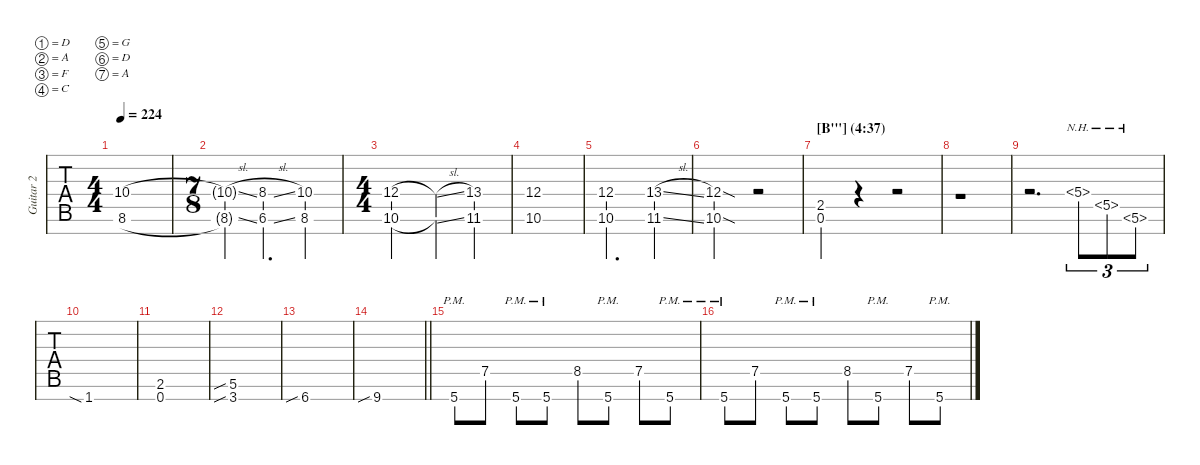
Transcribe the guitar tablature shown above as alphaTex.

\defaultSystemsLayout 2
\hideDynamics
\bracketExtendMode nobrackets
\multiTrackTrackNamePolicy allsystems
\firstSystemTrackNameMode fullname
\otherSystemsTrackNameMode fullname
\otherSystemsTrackNameOrientation horizontal
\track ("Guitar 2" "Gtr. 2") {instrument distortionguitar}
\staff {tabs}
\tuning (D4 A3 F3 C3 G2 D2 A1)
\ts (4 4)
\scale
1.00111
\tempo 224
\accidentals auto
\clef g2
\ottava regular
\simile none
\ks aminor
(10.4 8.6).1{dy f} |
\ts (7 8)
\scale
1.00063 (10.4{sl t} 8.6{sl t}).4 (8.4{sl acc b} 6.6{sl acc b}).4{d} (10.4 8.6).4 |
\ts (4 4)
\scale
0.998864 (12.4 10.6).2 (12.4{sl t} 10.6{sl t}).4 (13.4{acc b} 11.6{acc b}).4 |
\scale
0.998855 (12.4 10.6).1 |
\scale
1.00155 (12.4 10.6).2{d} (13.4{sl acc b} 11.6{sl acc b}).4 |
\scale
1.00074 (12.4{sod} 10.6{sod}).2 r.2 |
\section ("" "[B'''] (4:37)")
\scale
0.998027 (2.5{st} 0.6{st}).4 r.4 r.2 |
\scale
1.00245 r.1 |
\scale
0.99976 r.2{d} 5.4{nh}.8{tu (3 2)} 5.5{nh}.8{tu (3 2)} 5.6{nh}.8{tu (3 2)} |
\scale
0.999761 1.7{sia}.1 |
\scale
0.996883 (2.6{acc #} 0.7).1 |
\scale
1.004 (5.6{sib} 3.7{sib}).1 |
\scale
1.00131 6.7{sib}.1 |
\scale
0.997809
\barLineRight lightlight
9.7{sib acc b}.1 |
\scale
0.998026 5.7{pm}.8 7.5.8 5.7{pm}.8 5.7{pm}.8 8.5.8 5.7{pm}.8 7.5.8 5.7{pm}.8 |
\scale
0.99976 5.7{pm}.8 7.5.8 5.7{pm}.8 5.7{pm}.8 8.5.8 5.7{pm}.8 7.5.8 5.7{pm}.8
